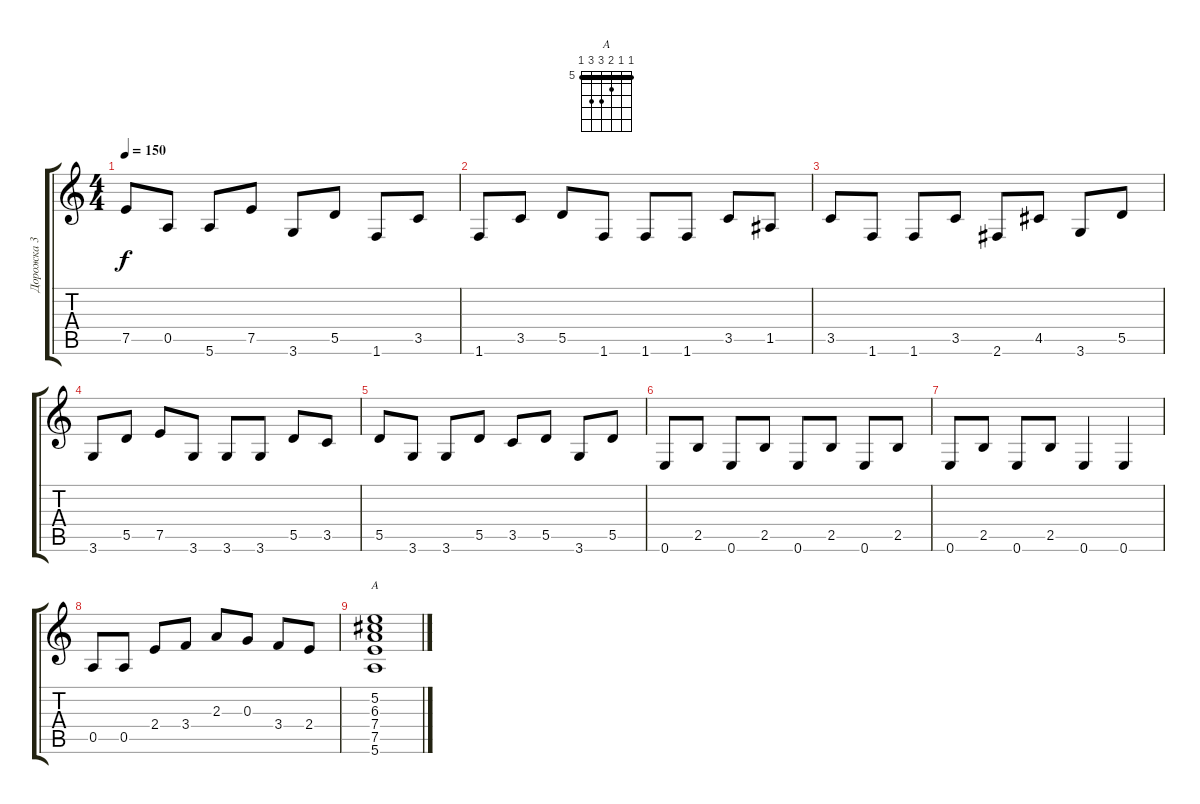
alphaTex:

\track ("Дорожка 3" "Дорожка 3") {instrument acousticguitarsteel}
\staff {score tabs}
\tuning (E4 B3 G3 D3 A2 E2) {hide}
\chord ("A" 5 5 6 7 7 5) {firstfret 5 barre 5}
\ts (4 4)
\tempo 150
\clef g2
\ks c
7.5.8{dy f} 0.5.8 5.6.8 7.5.8 3.6.8 5.5.8 1.6.8 3.5.8 |
1.6.8 3.5.8 5.5.8 1.6.8 1.6.8 1.6.8 3.5.8 1.5.8 |
3.5.8 1.6.8 1.6.8 3.5.8 2.6.8 4.5.8 3.6.8 5.5.8 |
3.6.8 5.5.8 7.5.8 3.6.8 3.6.8 3.6.8 5.5.8 3.5.8 |
5.5.8 3.6.8 3.6.8 5.5.8 3.5.8 5.5.8 3.6.8 5.5.8 |
0.6.8 2.5.8 0.6.8 2.5.8 0.6.8 2.5.8 0.6.8 2.5.8 |
0.6.8 2.5.8 0.6.8 2.5.8 0.6.4 0.6.4 |
0.5.8 0.5.8 2.4.8 3.4.8 2.3.8 0.3.8 3.4.8 2.4.8 |
(5.2 6.3 7.4 7.5 5.6).1{ch "A"}
